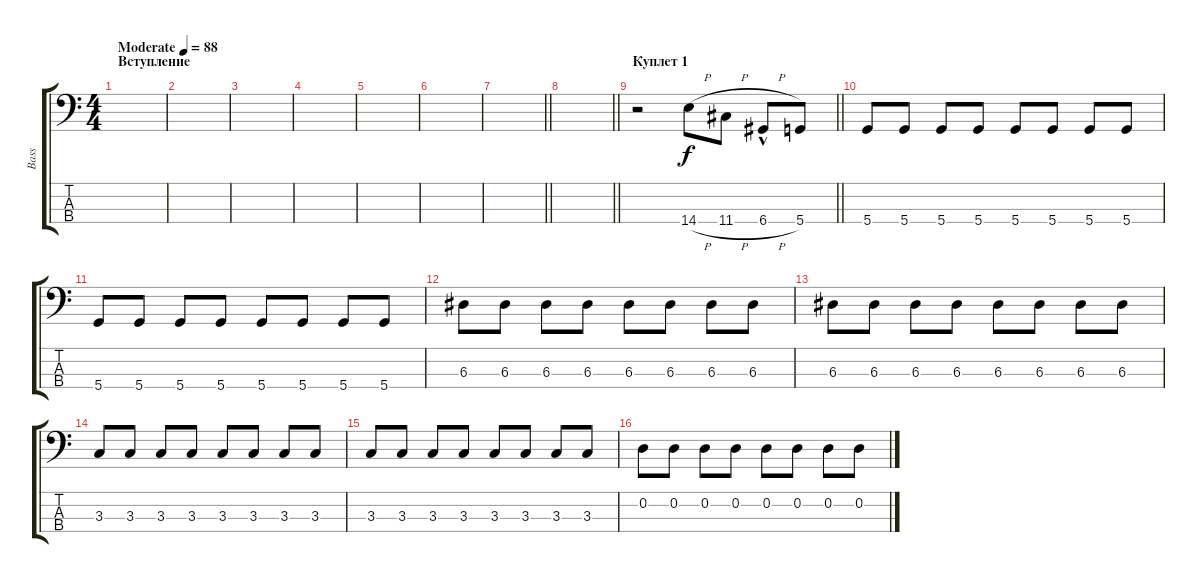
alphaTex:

\track ("Bass" "Bass") {instrument electricbassfinger}
\staff {score tabs}
\tuning (G2 D2 A1 D1) {hide}
\ts (4 4)
\section ("" "Вступление")
\tempo (88 "Moderate")
\clef f4
\ks c
|
|
|
|
|
|
\barLineRight lightlight
|
\barLineRight lightlight
|
\section ("" "Куплет 1")
\barLineRight lightlight
r.2 14.4{h}.8 11.4{h}.8 6.4{h hac}.8 5.4.8 |
5.4.8{dy f} 5.4.8 5.4.8 5.4.8 5.4.8 5.4.8 5.4.8 5.4.8 |
5.4.8 5.4.8 5.4.8 5.4.8 5.4.8 5.4.8 5.4.8 5.4.8 |
6.3.8 6.3.8 6.3.8 6.3.8 6.3.8 6.3.8 6.3.8 6.3.8 |
6.3.8 6.3.8 6.3.8 6.3.8 6.3.8 6.3.8 6.3.8 6.3.8 |
3.3.8 3.3.8 3.3.8 3.3.8 3.3.8 3.3.8 3.3.8 3.3.8 |
3.3.8 3.3.8 3.3.8 3.3.8 3.3.8 3.3.8 3.3.8 3.3.8 |
0.2.8 0.2.8 0.2.8 0.2.8 0.2.8 0.2.8 0.2.8 0.2.8
